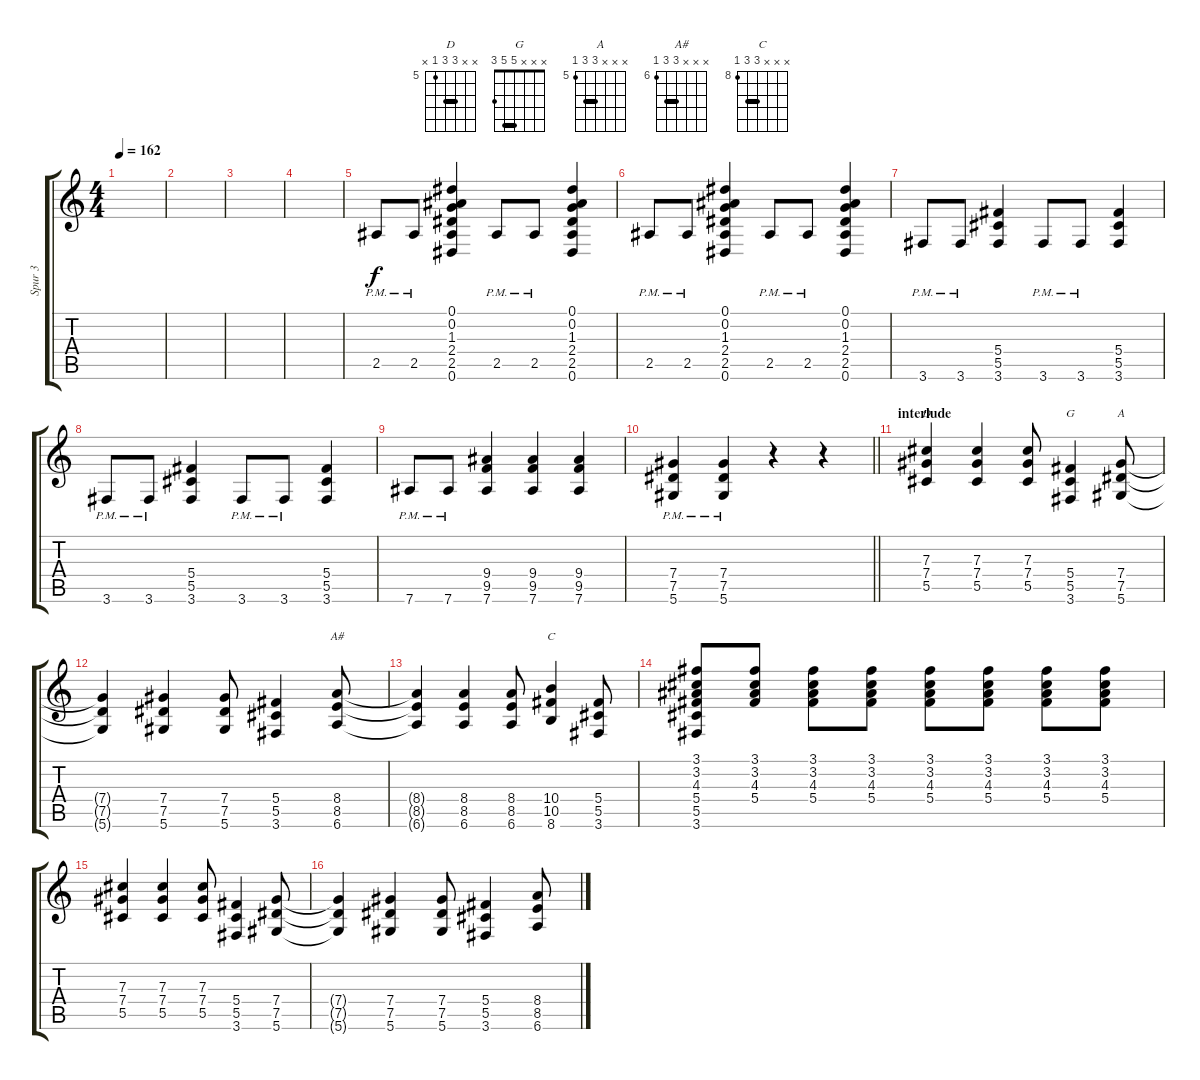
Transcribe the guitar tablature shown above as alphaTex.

\track ("Spur 3" "Spur 3") {instrument overdrivenguitar}
\staff {score tabs}
\tuning (Eb4 Bb3 Gb3 Db3 Ab2 Eb2) {hide}
\chord ("D" x x 7 7 5 x) {firstfret 5 barre 7}
\chord ("G" x x x 5 5 3) {barre 5}
\chord ("A" x x x 7 7 5) {firstfret 5 barre 7}
\chord ("A#" x x x 8 8 6) {firstfret 6 barre 8}
\chord ("C" x x x 10 10 8) {firstfret 8 barre 10}
\ts (4 4)
\tempo 162
\clef g2
\ks c
|
|
|
|
2.5{pm}.8 2.5{pm}.8 (0.1 0.2 1.3 2.4 2.5 0.6).4 2.5{pm}.8 2.5{pm}.8 (0.1 0.2 1.3 2.4 2.5 0.6).4 |
2.5{pm}.8 2.5{pm}.8 (0.1 0.2 1.3 2.4 2.5 0.6).4 2.5{pm}.8 2.5{pm}.8 (0.1 0.2 1.3 2.4 2.5 0.6).4 |
3.6{pm}.8 3.6{pm}.8 (5.4 5.5 3.6).4 3.6{pm}.8 3.6{pm}.8 (5.4 5.5 3.6).4 |
3.6{pm}.8 3.6{pm}.8 (5.4 5.5 3.6).4 3.6{pm}.8 3.6{pm}.8 (5.4 5.5 3.6).4 |
7.6{pm}.8 7.6{pm}.8 (9.4 9.5 7.6).4 (9.4 9.5 7.6).4 (9.4 9.5 7.6).4 |
\barLineRight lightlight
(7.4{pm} 7.5{pm} 5.6{pm}).4 (7.4{pm} 7.5{pm} 5.6{pm}).4 r.4 r.4 |
\section ("" "interlude")
(7.3 7.4 5.5).4{ch "D"} (7.3 7.4 5.5).4 (7.3 7.4 5.5).8 (5.4 5.5 3.6).4{ch "G"} (7.4 7.5 5.6).8{ch "A"} |
(7.4{t} 7.5{t} 5.6{t}).4 (7.4 7.5 5.6).4 (7.4 7.5 5.6).8 (5.4 5.5 3.6).4 (8.4 8.5 6.6).8{ch "A#"} |
(8.4{t} 8.5{t} 6.6{t}).4 (8.4 8.5 6.6).4 (8.4 8.5 6.6).8 (10.4 10.5 8.6).4{ch "C"} (5.4 5.5 3.6).8 |
(3.1 3.2 4.3 5.4 5.5 3.6).8 (3.1 3.2 4.3 5.4).8 (3.1 3.2 4.3 5.4).8 (3.1 3.2 4.3 5.4).8 (3.1 3.2 4.3 5.4).8 (3.1 3.2 4.3 5.4).8 (3.1 3.2 4.3 5.4).8 (3.1 3.2 4.3 5.4).8 |
(7.3 7.4 5.5).4 (7.3 7.4 5.5).4 (7.3 7.4 5.5).8 (5.4 5.5 3.6).4 (7.4 7.5 5.6).8 |
(7.4{t} 7.5{t} 5.6{t}).4 (7.4 7.5 5.6).4 (7.4 7.5 5.6).8 (5.4 5.5 3.6).4 (8.4 8.5 6.6).8
